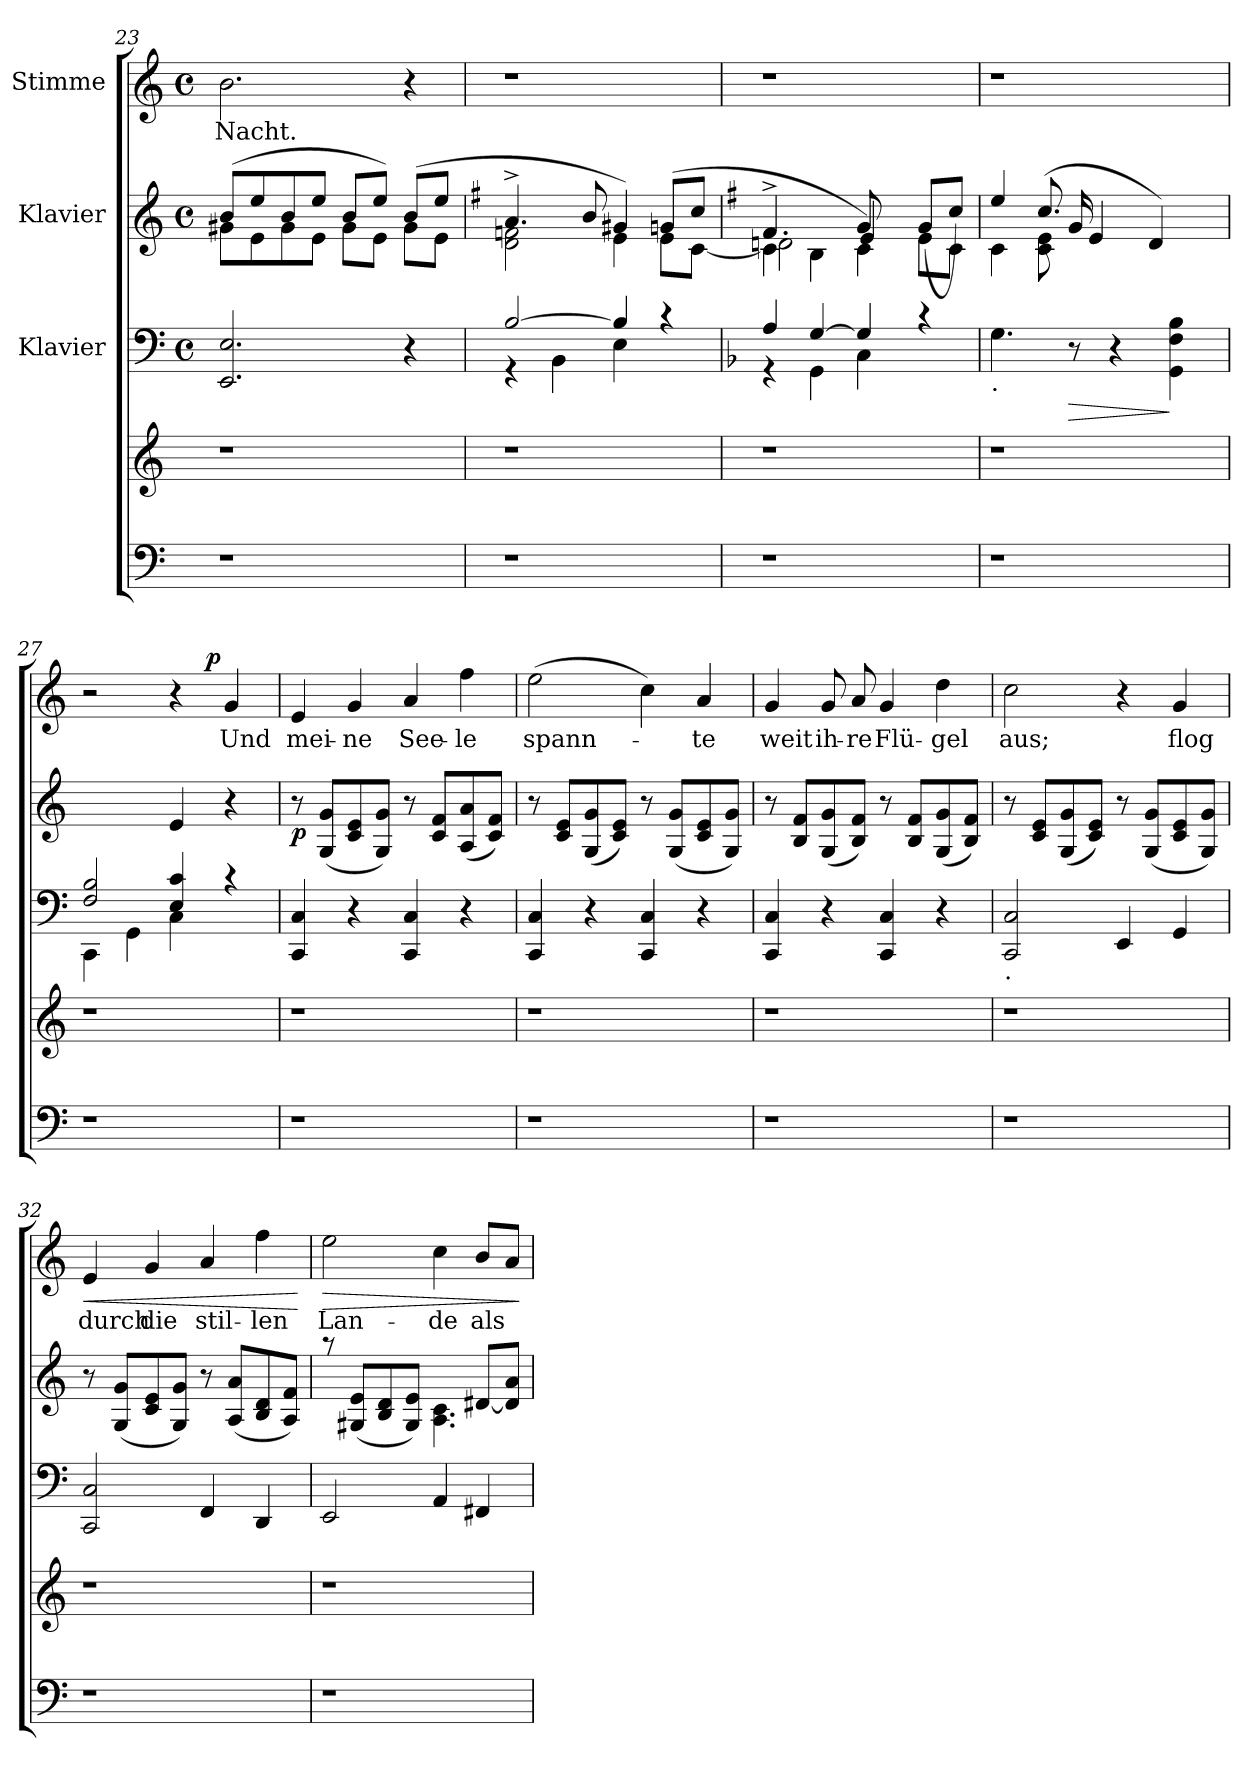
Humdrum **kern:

**kern	**kern	**kern	**dynam	**kern	**dynam	**kern	**text	**dynam
*part4	*part4	*part3	*part3	*part2	*part2	*part1	*part1	*part1
*staff5	*staff4	*staff3	*staff3	*staff2	*staff2	*staff1	*staff1	*staff1
*	*	*I"Klavier	*	*I"Klavier	*	*I"Stimme	*	*
*clefF4	*clefG2	*clefF4	*	*clefG2	*	*clefG2	*	*
*k[]	*k[]	*k[]	*	*k[]	*	*k[]	*	*
*C:	*C:	*C:	*	*C:	*	*C:	*	*
*	*	*M4/4	*	*M4/4	*	*M4/4	*	*
*	*	*met(c)	*	*met(c)	*	*met(c)	*	*
=23	=23	=23	=23	=23	=23	=23	=23	=23
*	*	*	*	*^	*	*	*	*
!	!	!	!	!	!	!	!	!LO:LY:b	!
1r	1r	2.EE/ 2.E/	.	(>8b/L	8g#X\L	.	2.b\	Nacht.	.
.	.	.	.	8ee/	8e\	.	.	.	.
.	.	.	.	8b/	8g#\	.	.	.	.
.	.	.	.	8ee/J	8e\J	.	.	.	.
.	.	.	.	8b/L	8g#\L	.	.	.	.
.	.	.	.	8ee/J)	8e\J	.	.	.	.
.	.	4r	.	(>8b/L	8g#\L	.	4r	.	.
.	.	.	.	8ee/J	8e\J	.	.	.	.
=24	=24	=24	=24	=24	=24	=24	=24	=24	=24
*	*	*	*	*k[f#]	*	*	*	*	*
*	*	*	*	*G:	*	*	*	*	*
*	*	*^	*	*	*	*	*	*	*
1r	1r	[>2B/	4rGG	.	4.a^>/	2d\ 2fn\	.	1r	.	.
.	.	.	4BB\	.	.	.	.	.	.	.
.	.	.	.	.	8b/	.	.	.	.	.
.	.	4B/]	4E\	.	4g#X/)	4e\	.	.	.	.
.	.	4rc	4ryy	.	(>8gn/L	8e\L	.	.	.	.
.	.	.	.	.	8cc/J	[<8c\J	.	.	.	.
*	*	*	*	*	*v	*v	*	*	*	*
=25	=25	=25	=25	=25	=25	=25	=25	=25	=25
*	*	*k[b-]	*	*	*	*	*	*	*
*	*	*F:	*	*	*	*	*	*	*
*	*	*	*	*	*^	*	*	*	*
*	*	*	*	*	*	*^	*	*	*	*
*	*	*	*	*	*	*	*^	*	*	*	*
1r	1r	4A/	4rGG	.	4f#^>/	4c\]	2dn'<\	2ryy	.	1r	.	.
.	.	[>4G/	4GG\	.	4B\	2.ryy	.	.	.	.	.	.
.	.	4G/]	4C\	.	8g/	.	4e/)	4c\	.	.	.	.
.	.	.	.	.	4.ryy	.	.	.	.	.	.	.
.	.	4rc	4ryy	[ [	.	.	8e\L	(>8g/L	.	.	.	.
.	.	.	.	.	.	.	(<8c\J	8cc/J)	.	.	.	.
*	*	*v	*v	*	*	*	*	*	*	*	*	*
*	*	*	*	*v	*v	*v	*v	*	*	*	*
!!LO:LB:g=z
=26	=26	=26	=26	=26	=26	=26	=26	=26
*	*	*k[]	*	*k[]	*	*	*	*
*	*	*C:	*	*C:	*	*	*	*
*	*	*	*	*^	*	*	*	*
*	*	*	*	*	*^	*	*	*	*
*	*	*	*	*	*	*^	*	*	*	*
!	!	!LO:TX:b:t=.	!	!	!	!	!	!	!	!	!
*	*	*	*	*	*	*v	*v	*	*	*	*
1r	1r	4.G\	.	4ee/	4c\	4.ryy	.	1r	.	.
.	.	.	.	(8c\ 8e\	8.cc/	.	.	.	.	.
!	!	!	!LO:HP:b	!	!	!	!	!	!	!
.	.	8r	>	16ryy	.	16g/	.	.	.	.
.	.	.	.	4e/	16ryy	16ryy	.	.	.	.
.	.	4r	.	.	2ryy	2ryy	.	.	.	.
.	.	.	.	4d/)	.	.	.	.	.	.
.	.	4GG\ 4F\ 4B\	]	.	.	.	.	.	.	.
.	.	.	.	16ryy	.	.	.	.	.	.
*	*	*	*	*v	*v	*v	*	*	*	*
=27	=27	=27	=27	=27	=27	=27	=27	=27
*	*	*^	*	*	*	*^	*	*
1r	1r	2F/ 2B/	4CC\	.	2ryy	.	2r	2ryy	.	.
.	.	.	4GG\	.	.	.	.	.	.	.
.	.	4E/ 4c/	4C\	.	4e/	.	4r	8.ryy	.	.
!	!	!	!	!	!	!	!	!	!	!LO:DY:a
.	.	.	.	.	.	.	.	4ryy	.	p
!	!	!	!	!	!	!	!	!	!LO:LY:b	!
.	.	4rc	4ryy	.	4r	.	4g/	.	Und	.
.	.	.	.	.	.	.	.	16ryy	.	.
=28	=28	=28	=28	=28	=28	=28	=28	=28	=28	=28
!	!	!	!	!	!	!LO:DY:b	!	!	!LO:LY:b	!
*	*	*v	*v	*	*	*	*v	*v	*	*
1r	1r	4CC/ 4C/	.	8r	p	4e/	mei-	.
.	.	.	.	(<8G/ 8g/L	.	.	.	.
!	!	!	!	!	!	!	!LO:LY:b	!
.	.	4r	.	8c/ 8e/	.	4g/	-ne	.
.	.	.	.	8G/ 8g/J)	.	.	.	.
!	!	!	!	!	!	!	!LO:LY:b	!
.	.	4CC/ 4C/	.	8r	.	4a/	See-	.
.	.	.	.	8c/ 8f/L	.	.	.	.
!	!	!	!	!	!	!	!LO:LY:b	!
.	.	4r	.	(>8A/ 8a/	.	4ff\	-le	.
.	.	.	.	8c/ 8f/J)	.	.	.	.
=29	=29	=29	=29	=29	=29	=29	=29	=29
!	!	!	!	!	!	!	!LO:LY:b	!
1r	1r	4CC/ 4C/	.	8r	.	(>2ee\	spann-	.
.	.	.	.	8c/ 8e/L	.	.	.	.
.	.	4r	.	(>8G/ 8g/	.	.	.	.
.	.	.	.	8c/ 8e/J)	.	.	.	.
.	.	4CC/ 4C/	.	8r	.	4cc\)	.	.
.	.	.	.	(<8G/ 8g/L	.	.	.	.
!	!	!	!	!	!	!	!LO:LY:b	!
.	.	4r	.	8c/ 8e/	.	4a/	-te	.
.	.	.	.	8G/ 8g/J)	.	.	.	.
=30	=30	=30	=30	=30	=30	=30	=30	=30
!	!	!	!	!	!	!	!LO:LY:b	!
1r	1r	4CC/ 4C/	.	8r	.	4g/	weit	.
.	.	.	.	8B/ 8f/L	.	.	.	.
!	!	!	!	!	!	!	!LO:LY:b	!
.	.	4r	.	(>8G/ 8g/	.	8g/	ih-	.
!	!	!	!	!	!	!	!LO:LY:b	!
.	.	.	.	8B/ 8f/J)	.	8a/	-re	.
!	!	!	!	!	!	!	!LO:LY:b	!
.	.	4CC/ 4C/	.	8r	.	4g/	Flü-	.
.	.	.	.	8B/ 8f/L	.	.	.	.
!	!	!	!	!	!	!	!LO:LY:b	!
.	.	4r	.	(>8G/ 8g/	.	4dd\	-gel	.
.	.	.	.	8B/ 8f/J)	.	.	.	.
!!LO:LB:g=z
=31	=31	=31	=31	=31	=31	=31	=31	=31
!	!	!LO:TX:b:t=.	!	!	!	!	!	!
!	!	!	!	!	!	!	!LO:LY:b	!
1r	1r	2CC/ 2C/	.	8r	.	2cc\	aus;	.
.	.	.	.	8c/ 8e/L	.	.	.	.
.	.	.	.	(>8G/ 8g/	.	.	.	.
.	.	.	.	8c/ 8e/J)	.	.	.	.
.	.	4EE/	.	8r	.	4r	.	.
.	.	.	.	(<8G/ 8g/L	.	.	.	.
!	!	!	!	!	!	!	!LO:LY:b	!
.	.	4GG/	.	8c/ 8e/	.	4g/	flog	.
.	.	.	.	8G/ 8g/J)	.	.	.	.
=32	=32	=32	=32	=32	=32	=32	=32	=32
!	!	!	!	!	!	!	!LO:LY:b	!LO:HP:b
1r	1r	2CC/ 2C/	.	8r	.	4e/	durch	<
.	.	.	.	(<8G/ 8g/L	.	.	.	.
!	!	!	!	!	!	!	!LO:LY:b	!
.	.	.	.	8c/ 8e/	.	4g/	die	.
.	.	.	.	8G/ 8g/J)	.	.	.	.
!	!	!	!	!	!	!	!LO:LY:b	!
.	.	4FF/	.	8r	.	4a/	stil-	.
.	.	.	.	(<8A/ 8a/L	.	.	.	.
!	!	!	!	!	!	!	!LO:LY:b	!
.	.	4DD/	.	8B/ 8d/	.	4ff\	-len	.
.	.	.	.	8A/ 8f/J)	.	.	.	.
.	.	.	.	.	.	.	.	[
=33	=33	=33	=33	=33	=33	=33	=33	=33
*	*	*	*	*^	*	*	*	*
!	!	!	!	!	!	!	!	!LO:LY:b	!LO:HP:b
1r	1r	2EE/	.	8raa	2.ryy	.	2ee\	Lan-	>
.	.	.	.	(<8G#X/ 8e/L	.	.	.	.	.
.	.	.	.	8B/ 8d/	.	.	.	.	.
.	.	.	.	8G#/ 8e/J)	.	.	.	.	.
!	!	!	!	!	!	!	!	!LO:LY:b	!
.	.	4AA/	.	4.A\ 4.c\	.	.	4cc\	-de	.
!	!	!	!	!	!	!	!	!LO:LY:b	!
.	.	4FF#X/	.	.	[>8d#X/L	.	8b/L	als	.
.	.	.	.	8ryy	8d#/] 8a/J	.	8a/J	.	.
*	*	*	*	*v	*v	*	*	*	*
.	.	.	.	.	.	.	.	]
=	=	=	=	=	=	=	=	=
*-	*-	*-	*-	*-	*-	*-	*-	*-
